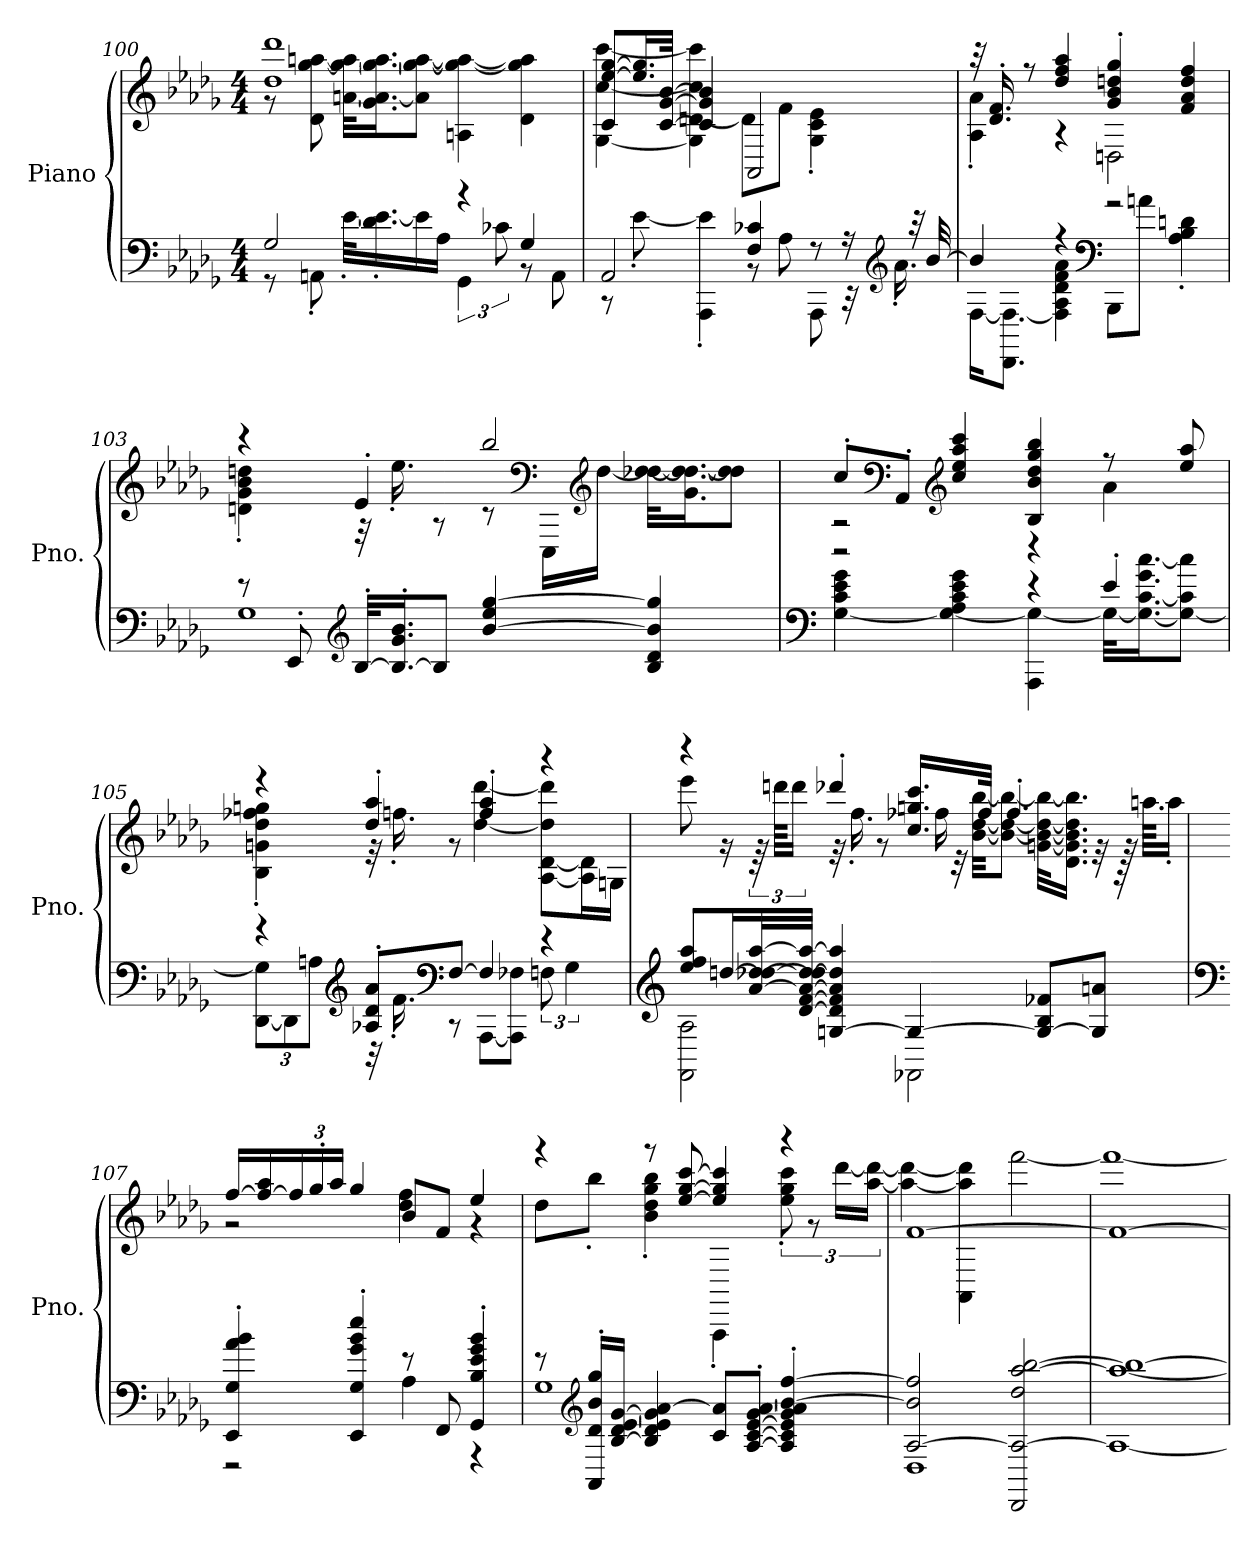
**kern	**kern
*part1	*part1
*staff2	*staff1
*I"Piano	*
*I'Pno.	*
*clefF4	*clefG2
*k[b-e-a-d-g-]	*k[b-e-a-d-g-]
*M4/4	*M4/4
=100	=100
*^	*^
2G-/	8r	1dd- 1ddd-	8r
.	8AAn'\	.	8d-\ [8gg-\ [8aan\
.	[32e-'\KLL	.	[32an\ 32gg-\_ 32aa\_KLL
.	16.d-\' 16.e-\_'	.	16.g-\ 16.a\_ 16.gg-\_ 16.aa\_J
.	16e-\]	.	8a\] 8gg-\_ 8aa\_J
.	16A-\JJ	.	.
4r	6GG-\	.	4An\ 4gg-\_ 4aa\_
.	12c-X\	.	.
4G-/	8r	.	4d-\ 4gg-\] 4aa\]
.	8AA\	.	.
!!LO:LB:g=z	!!
=101	=101	=101	=101
2AA-/	8r	8c/ [8ee-/ [8gg-/L	[4G-\ [4cc\ [4ccc\
.	[8e-'\	16.ee-/] 16.gg-/]L	.
.	.	[32c/ [32g-/ [32b-/JJk	.
.	4AAA-\' 4e-\]'	4c/] 4g-/] 4b-/]	4G-\] [4dn\ 4cc\] 4ccc\]
4F/ 4c-X/	8r	2AA-/	8d\L]
.	8A-\	.	8f\J
8r	8AAA-\	.	4G-\' 4c\' 4e-\'
16r	32r	.	.
*clefG2	*	*	*
.	16.a-'\	.	.
32r	.	.	.
[32b-/	.	.	.
=102	=102	=102	=102
4b-/]	[16F\KL	32r	4A-\' 4a-\'
.	.	16.d-/' 16.f/'	.
.	8.DD-\ 8.F\_J	.	.
.	.	8r	.
4r	4F\] 4A-\ 4d-\ 4f\ 4a-\	4dd-/ 4ff/ 4aa-/	4r
*clefF4	*	*	*
2r	8BBB-\L	4g-/' 4b-/' 4ddn/' 4gg-/'	2Dn\
.	8an\J	.	.
.	4A-\' 4B-\' 4dn\'	4f/ 4a-/ 4dd/ 4ff/	.
!!LO:LB:g=z	!!
=103	=103	=103	=103
8r	1G-	4r	4dn\' 4g-\' 4b-\' 4ddn\'
8EE-'/	.	.	.
*clefG2	*	*	*
[32B-'/KLL	.	4e-'/	32r
16.B-/_' 16.g-/' 16.b-/'J	.	.	16.ee-'\
8B-/J]	.	.	8r
[4b-/ 4ee-/ [4gg-/	.	2bb-/	8r
*	*	*clefF4	*
.	.	.	16EEE-\LL
*	*	*clefG2	*
.	.	.	[16dd\JJ
4B-/ 4d-/ 4b-/] 4gg-/]	.	.	[32dd-X\ 32dd\_KLL
.	.	.	16.g-\ 16.dd-\_ 16.dd\_J
.	.	.	8dd-\] 8dd\]J
=104	=104	=104	=104
*clefF4	*	*	*
2r	[4G-\ 4c\ 4e-\ 4g-\	8cc'/L	2r
*	*	*clefF4	*
.	.	8AA-'/J	.
*	*	*clefG2	*
.	4G-\_ 4A-\ 4c\ 4e-\ 4g-\	4cc/ 4ee-/ 4aa-/ 4ccc/	.
4r	4AAA-\ 4G-\_	4B-/ 4b-/ 4dd-/ 4gg-/ 4bb-/	4r
4e-'/	32G-\KLL_	8r	4a-\
.	16.G-\_ [16.c\ 16.g-\ [16.cc\J	.	.
.	8G-\_ 8c\] 8cc\]J	8ee-/ 8aa-/	.
!!LO:PB:g=z	!!
=105	=105	=105	=105
*	*Xbrackettup	*	*
4r	[12DD-\ 12G-\]L	4r	4B-\' 4gn\' 4dd-\' 4ff-X\' 4ggn\'
.	12DD-\]	.	.
.	12An\J	.	.
*clefG2	*	*	*
8A-X/' 8d-/' 8a-/'L	32r	4dd-/' 4aa-/'	32r
.	16.f'\	.	16.ffn'\
*clefF4	*	*	*
[8F/J	8r	.	8r
4F/]	[8AAA-\L	4ff/' 4aa-/'	[4dd-\ [4ddd-\
.	8AAA-\] 8F-X\J	.	.
*	*brackettup	*	*
4r	12Fn\	4r	[8A-\ [8d-\ 8dd-\] 8ddd-\]L
.	6G-\	.	.
.	.	.	16A-\] 16d-\]L
.	.	.	16Gn\JJ
!!LO:LB:g=z	!!
=106	=106	=106	=106
*clefG2	*	*	*
8ee-/ 8ff/ 8aa-/L	2FF\ 2A-\	4r	8eee-\
[16ddn/L	.	.	16r
[32a-/ [32dd-X/ 32dd/_ [32aa-/L	.	.	96r
.	.	.	96dddn\KKLL
.	.	.	24ddd\JJ
[32d-/ [32f/ 32a-/_ 32dd-/_ 32dd/] 32aa-/_JJJ	.	.	.
[4Gn/ 4d-/] 4f/] 4a-/] 4dd-/] 4aa-/]	.	4ddd-X'/	32r
.	.	.	16.ff'\
.	.	.	8r
4G/_	2FF-X\	16.cc/ 16.ggn/ 16.ccc/LL	16ff-X\
.	.	.	32r
.	.	32ff-/JJk	[32b-\ [32dd-\ [32bb-\KKL
.	.	4.ff-'/	8b-\_ 8dd-\_ 8bb-\_J
8G/_ 8B-/ 8f-X/L	.	.	[32gn\ 32b-\_ 32dd-\_ 32bb-\_KLL
.	.	.	16.d-\ 16.g\] 16.b-\] 16.dd-\] 16.bb-\]JJ
8G/] 8an/J	.	.	32r
.	.	.	128r
.	.	.	64.aan\KKLL
.	.	.	16aa'\JJ
=107	=107	=107	=107
*clefF4	*	*	*
4EE-/' 4G-/' 4a-/' 4b-/'	2r	[16ff/LL	2r
.	.	16ff/_ 16aa-/	.
*	*	*Xbrackettup	*
.	.	24ff/]	.
.	.	24gg-'/	.
.	.	24aa-/JJ	.
4EE-/' 4G-/' 4g-/' 4b-/' 4ee-/'	.	4gg-/	.
8r	4A-\	8b-/L	4dd-\ 4ff\
8FF/	.	8f/J	.
4GG-/' 4B-/' 4e-/' 4g-/' 4b-/'	4r	4ee-/	4r
!!LO:LB:g=z	!!
=108	=108	=108	=108
8r	1G-	4r	8dd-\L
*clefG2	*	*	*
16AA-/' 16d-/' 16b-/' 16gg-/'LL	.	.	8bb-'\J
[16B-/ [16d-/ [16e-/ [16g-/JJ	.	.	.
4B-/] 4d-/] 4e-/] 4g-/] [4a-/	.	8r	4b-\' 4dd-\' 4gg-\' 4bb-\'
.	.	[8ee-/ [8gg-/ [8ccc/	.
8c/ 8a-/]L	.	4ee-/] 4gg-/] 4ccc/]	4AAA-'\
[8A-/' [8c/' [8e-/' [8g-/' [8a-/'J	.	.	.
*	*	*	*brackettup
4A-/]' 4c/]' 4e-/]' 4g-/]' 4a-/]' [4b-/' [4ff/'	.	4r	12ee-\' 12gg-\' 12ccc\'
.	.	.	12r
.	.	.	[24ddd-\LL
.	.	.	[24aa-\ 24ddd-\_JJ
=109	=109	=109	=109
[2A-/ 2b-/] 2ff/]	1D-	[1f	4aa-\_ 4ddd-\_
.	.	.	4AA-\ 4aa-\] 4ddd-\]
2DD-/ 2A-/_ 2dd-/ [2aa-/ [2bb-/	.	.	[2fff\
*v	*v	*	*
=110	=110	=110
1A-_ 1aa-_ 1bb-_	1f_	1fff_
*	*v	*v
=	=
*-	*-
